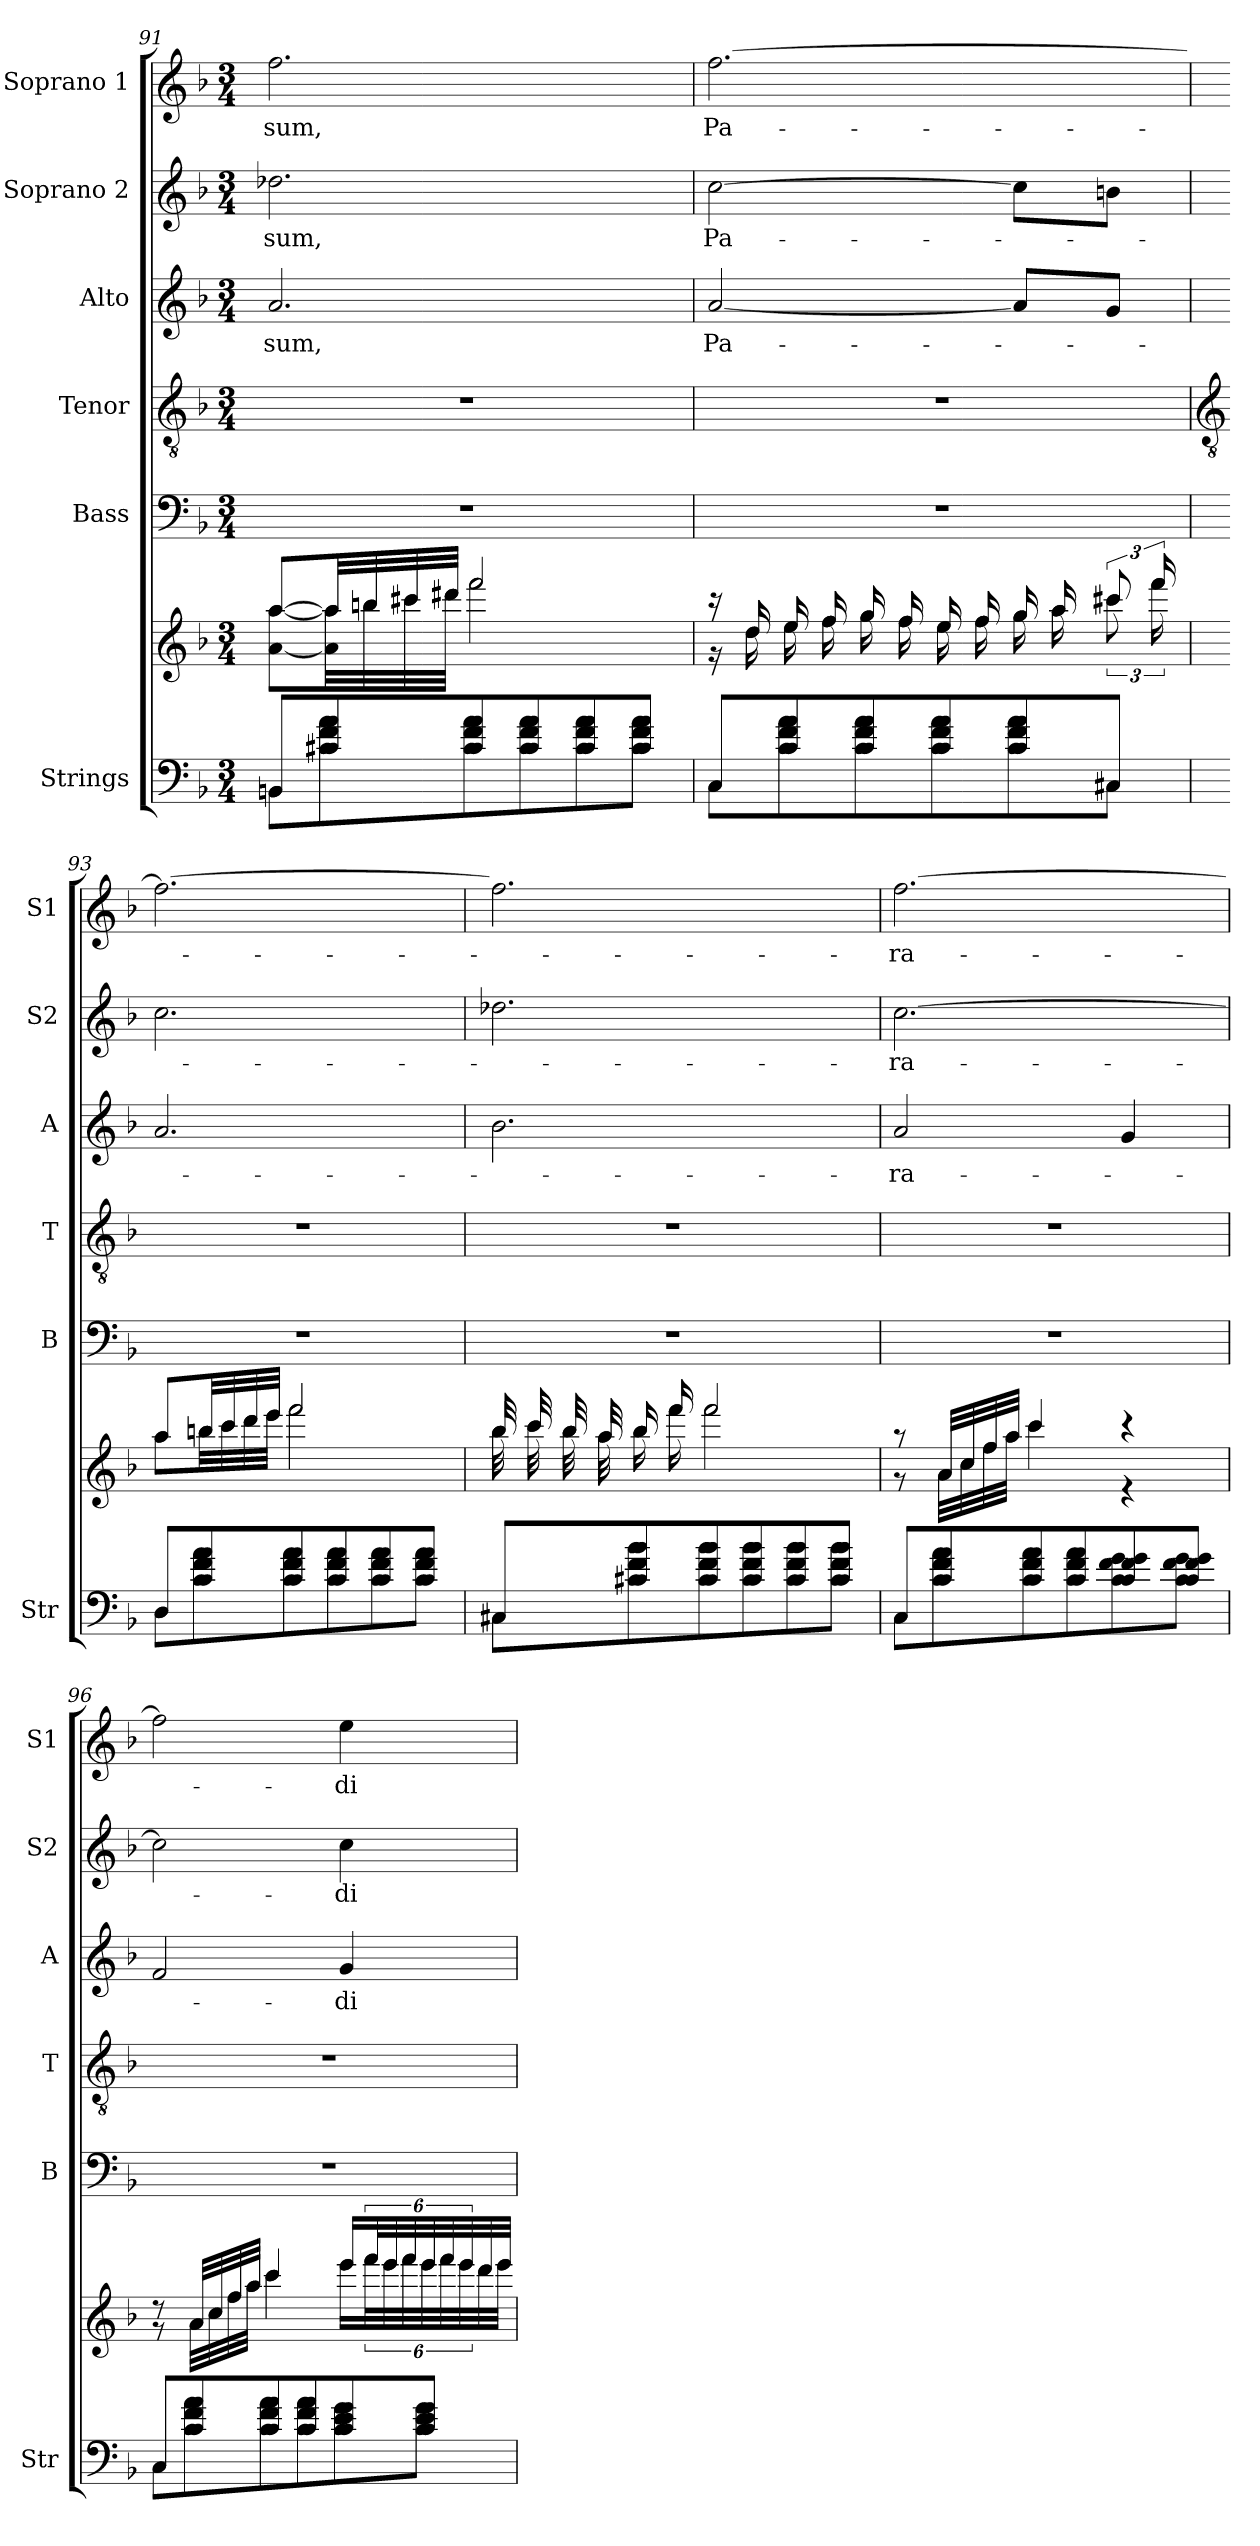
**kern	**kern	**kern	**kern	**kern	**text	**kern	**text	**kern	**text
*part6	*part6	*part5	*part4	*part3	*part3	*part2	*part2	*part1	*part1
*staff7	*staff6	*staff5	*staff4	*staff3	*staff3	*staff2	*staff2	*staff1	*staff1
*I"Strings	*	*I"Bass	*I"Tenor	*I"Alto	*	*I"Soprano 2	*	*I"Soprano 1	*
*I'Str	*	*I'B	*I'T	*I'A	*	*I'S2	*	*I'S1	*
*clefF4	*clefG2	*clefF4	*clefGv2	*clefG2	*	*clefG2	*	*clefG2	*
*k[b-]	*k[b-]	*k[b-]	*k[b-]	*k[b-]	*	*k[b-]	*	*k[b-]	*
*F:	*F:	*F:	*F:	*F:	*	*F:	*	*F:	*
*M3/4	*M3/4	*M3/4	*M3/4	*M3/4	*	*M3/4	*	*M3/4	*
=91	=91	=91	=91	=91	=91	=91	=91	=91	=91
*^	*^	*	*	*	*	*	*	*	*
!	!	!	!	!LO:N:vis=1	!LO:N:vis=1	!	!LO:LY:b	!	!LO:LY:b	!	!LO:LY:b
8BBn/L	8BBn\L	[8aa/L	[8a\ [8aa\L	2.r	2.r	2.a	-sum,	2.dd-X	-sum,	2.ff	-sum,
8c#X/ 8f/ 8a/	8c#X\ 8f\ 8a\	32aa/LL]	32a\] 32aa\]LL	.	.	.	.	.	.	.	.
.	.	32bbn/	32bbn\	.	.	.	.	.	.	.	.
.	.	32ccc#X/	32ccc#X\	.	.	.	.	.	.	.	.
.	.	32ddd#X/JJJ	32ddd#X\JJJ	.	.	.	.	.	.	.	.
8c#/ 8f/ 8a/	8c#\ 8f\ 8a\	2fff/	2fff\	.	.	.	.	.	.	.	.
8c#/ 8f/ 8a/	8c#\ 8f\ 8a\	.	.	.	.	.	.	.	.	.	.
8c#/ 8f/ 8a/	8c#\ 8f\ 8a\	.	.	.	.	.	.	.	.	.	.
8c#/ 8f/ 8a/J	8c#\ 8f\ 8a\J	.	.	.	.	.	.	.	.	.	.
=92	=92	=92	=92	=92	=92	=92	=92	=92	=92	=92	=92
!	!	!	!	!LO:N:vis=1	!LO:N:vis=1	!	!LO:LY:b	!	!LO:LY:b	!	!LO:LY:b
8C/L	8C\L	16r	16r	2.r	2.r	[2a	Pa-	[2cc	Pa-	[2.ff	Pa-
.	.	16dd/LL	16dd\LL	.	.	.	.	.	.	.	.
8c/ 8f/ 8a/	8c\ 8f\ 8a\	16ee/	16ee\	.	.	.	.	.	.	.	.
.	.	16ff/	16ff\	.	.	.	.	.	.	.	.
8c/ 8f/ 8a/	8c\ 8f\ 8a\	16gg/	16gg\	.	.	.	.	.	.	.	.
.	.	16ff/	16ff\	.	.	.	.	.	.	.	.
8c/ 8f/ 8a/	8c\ 8f\ 8a\	16ee/	16ee\	.	.	.	.	.	.	.	.
.	.	16ff/	16ff\	.	.	.	.	.	.	.	.
8c/ 8f/ 8a/	8c\ 8f\ 8a\	16gg/	16gg\	.	.	8aL]	.	8ccL]	.	.	.
.	.	16aa/	16aa\	.	.	.	.	.	.	.	.
8C#X/J	8C#X\J	12ccc#X/	12ccc#X\	.	.	8gJ	.	8bnJ	.	.	.
.	.	24fff/J	24fff\J	.	.	.	.	.	.	.	.
!!LO:LB:g=z
=93	=93	=93	=93	=93	=93	=93	=93	=93	=93	=93	=93
*	*	*	*	*	*clefGv2	*	*	*	*	*	*
!	!	!	!	!LO:N:vis=1	!LO:N:vis=1	!	!	!	!	!	!
8D/L	8D\L	8aa/L	8aa\L	2.r	2.r	2.a	.	2.cc	.	2.ff_	.
8c/ 8f/ 8a/	8c\ 8f\ 8a\	32bbn/LL	32bbn\LL	.	.	.	.	.	.	.	.
.	.	32ccc/	32ccc\	.	.	.	.	.	.	.	.
.	.	32ddd/	32ddd\	.	.	.	.	.	.	.	.
.	.	32eee/JJJ	32eee\JJJ	.	.	.	.	.	.	.	.
8c/ 8f/ 8a/	8c\ 8f\ 8a\	2fff/	2fff\	.	.	.	.	.	.	.	.
8c/ 8f/ 8a/	8c\ 8f\ 8a\	.	.	.	.	.	.	.	.	.	.
8c/ 8f/ 8a/	8c\ 8f\ 8a\	.	.	.	.	.	.	.	.	.	.
8c/ 8f/ 8a/J	8c\ 8f\ 8a\J	.	.	.	.	.	.	.	.	.	.
=94	=94	=94	=94	=94	=94	=94	=94	=94	=94	=94	=94
!	!	!	!	!LO:N:vis=1	!LO:N:vis=1	!	!	!	!	!	!
8C#X/L	8C#X\L	32bb-/LLL	32bb-\LLL	2.r	2.r	2.b-	.	2.dd-X	.	2.ff]	.
.	.	32ccc/	32ccc\	.	.	.	.	.	.	.	.
.	.	32bb-/	32bb-\	.	.	.	.	.	.	.	.
.	.	32aa/	32aa\	.	.	.	.	.	.	.	.
8c#X/ 8f/ 8b-/	8c#X\ 8f\ 8b-\	16bb-/	16bb-\	.	.	.	.	.	.	.	.
.	.	16fff/JJ	16fff\JJ	.	.	.	.	.	.	.	.
8c#/ 8f/ 8b-/	8c#\ 8f\ 8b-\	2fff/	2fff\	.	.	.	.	.	.	.	.
8c#/ 8f/ 8b-/	8c#\ 8f\ 8b-\	.	.	.	.	.	.	.	.	.	.
8c#/ 8f/ 8b-/	8c#\ 8f\ 8b-\	.	.	.	.	.	.	.	.	.	.
8c#/ 8f/ 8b-/J	8c#\ 8f\ 8b-\J	.	.	.	.	.	.	.	.	.	.
=95	=95	=95	=95	=95	=95	=95	=95	=95	=95	=95	=95
!	!	!	!	!LO:N:vis=1	!LO:N:vis=1	!	!LO:LY:b	!	!LO:LY:b	!	!LO:LY:b
8C/L	8C\L	8r	8r	2.r	2.r	2a	-ra-	[2.cc	-ra-	[2.ff	-ra-
8c/ 8f/ 8a/	8c\ 8f\ 8a\	32a/LLL	32a\LLL	.	.	.	.	.	.	.	.
.	.	32cc/	32cc\	.	.	.	.	.	.	.	.
.	.	32ff/	32ff\	.	.	.	.	.	.	.	.
.	.	32aa/JJJ	32aa\JJJ	.	.	.	.	.	.	.	.
8c/ 8f/ 8a/	8c\ 8f\ 8a\	4ccc/	4ccc\	.	.	.	.	.	.	.	.
8c/ 8f/ 8a/	8c\ 8f\ 8a\	.	.	.	.	.	.	.	.	.	.
8c/ 8f/ 8g/	8c\ 8f\ 8g\	4r	4r	.	.	4g	.	.	.	.	.
8c/ 8f/ 8g/J	8c\ 8f\ 8g\J	.	.	.	.	.	.	.	.	.	.
=96	=96	=96	=96	=96	=96	=96	=96	=96	=96	=96	=96
!	!	!	!	!LO:N:vis=1	!LO:N:vis=1	!	!	!	!	!	!
8C/L	8C\L	8r	8r	2.r	2.r	2f	.	2cc]	.	2ff]	.
8c/ 8f/ 8a/	8c\ 8f\ 8a\	32a/LLL	32a\LLL	.	.	.	.	.	.	.	.
.	.	32cc/	32cc\	.	.	.	.	.	.	.	.
.	.	32ff/	32ff\	.	.	.	.	.	.	.	.
.	.	32aa/JJJ	32aa\JJJ	.	.	.	.	.	.	.	.
8c/ 8f/ 8a/	8c\ 8f\ 8a\	4ccc/	4ccc\	.	.	.	.	.	.	.	.
8c/ 8f/ 8a/	8c\ 8f\ 8a\	.	.	.	.	.	.	.	.	.	.
!	!	!	!	!	!	!	!LO:LY:b	!	!LO:LY:b	!	!LO:LY:b
8c/ 8e/ 8g/	8c\ 8e\ 8g\	16eee/LL	16eee\LL	.	.	4g	-di-	4cc	-di-	4ee	-di-
.	.	48fff/L	48fff\L	.	.	.	.	.	.	.	.
.	.	48eee/	48eee\	.	.	.	.	.	.	.	.
.	.	48fff/	48fff\	.	.	.	.	.	.	.	.
8c/ 8e/ 8g/J	8c\ 8e\ 8g\J	48eee/	48eee\	.	.	.	.	.	.	.	.
.	.	48fff/	48fff\	.	.	.	.	.	.	.	.
.	.	48eee/	48eee\	.	.	.	.	.	.	.	.
.	.	32ddd/	32ddd\	.	.	.	.	.	.	.	.
.	.	32eee/JJJ	32eee\JJJ	.	.	.	.	.	.	.	.
*v	*v	*	*	*	*	*	*	*	*	*	*
*	*v	*v	*	*	*	*	*	*	*	*
=	=	=	=	=	=	=	=	=	=
*-	*-	*-	*-	*-	*-	*-	*-	*-	*-
